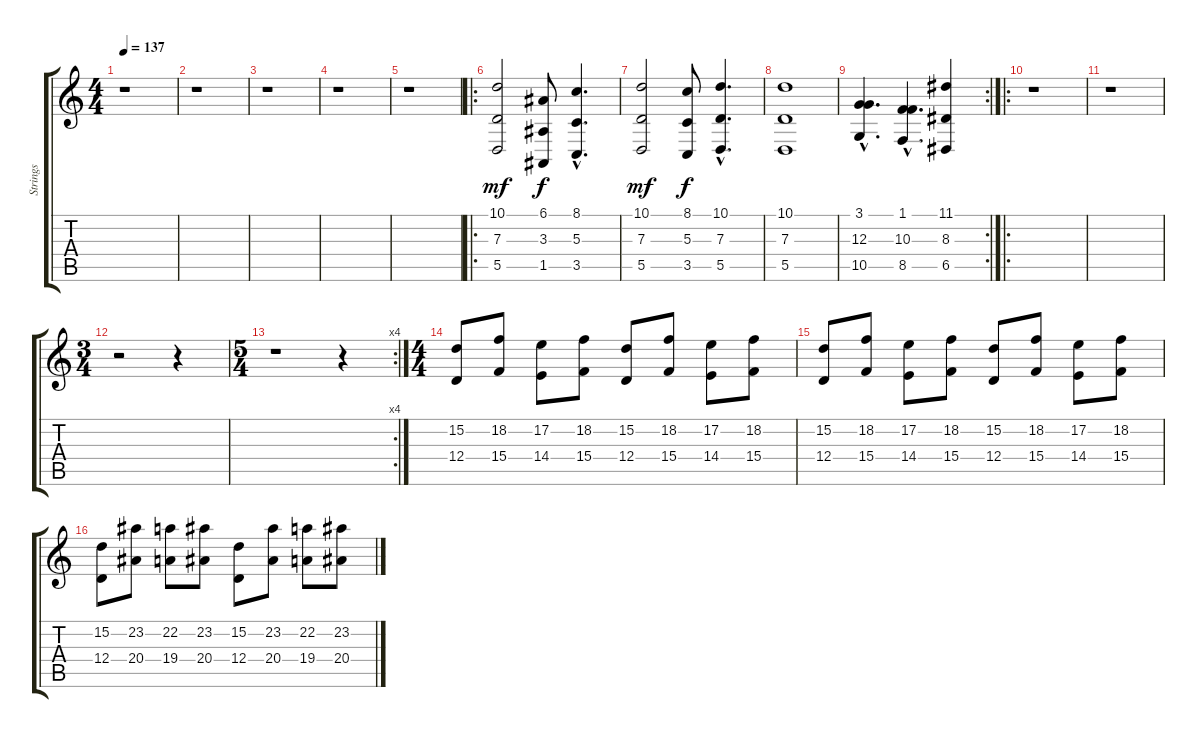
\track ("Strings" "Strings") {instrument stringensemble1}
\staff {score tabs}
\tuning (E4 B3 G3 D3 A2 E2) {hide}
\ts (4 4)
\tempo 137
\clef g2
\ks c
r.1{dy f} |
r.1 |
r.1 |
r.1 |
r.1 |
\ro
(10.1 7.3 5.5).2{dy mf} (6.1 3.3 1.5).8{dy f} (8.1{hac} 5.3{hac} 3.5{hac}).4{d} |
(10.1 7.3 5.5).2{dy mf} (8.1 5.3 3.5).8{dy f} (10.1{hac} 7.3{hac} 5.5{hac}).4{d} |
(10.1 7.3 5.5).1 |
\rc 2
(3.1{hac} 12.3{hac} 10.5{hac}).4{d} (1.1{hac} 10.3{hac} 8.5{hac}).4{d} (11.1 8.3 6.5).4 |
\ro
r.1 |
r.1 |
\ts (3 4)
r.2 r.4 |
\rc 4
\ts (5 4)
r.1 r.4 |
\ts (4 4)
(15.2 12.4).8{volume 10} (18.2 15.4).8 (17.2 14.4).8 (18.2 15.4).8 (15.2 12.4).8 (18.2 15.4).8 (17.2 14.4).8 (18.2 15.4).8 |
(15.2 12.4).8 (18.2 15.4).8 (17.2 14.4).8 (18.2 15.4).8 (15.2 12.4).8 (18.2 15.4).8 (17.2 14.4).8 (18.2 15.4).8 |
(15.2 12.4).8 (23.2 20.4).8 (22.2 19.4).8 (23.2 20.4).8 (15.2 12.4).8 (23.2 20.4).8 (22.2 19.4).8 (23.2 20.4).8
